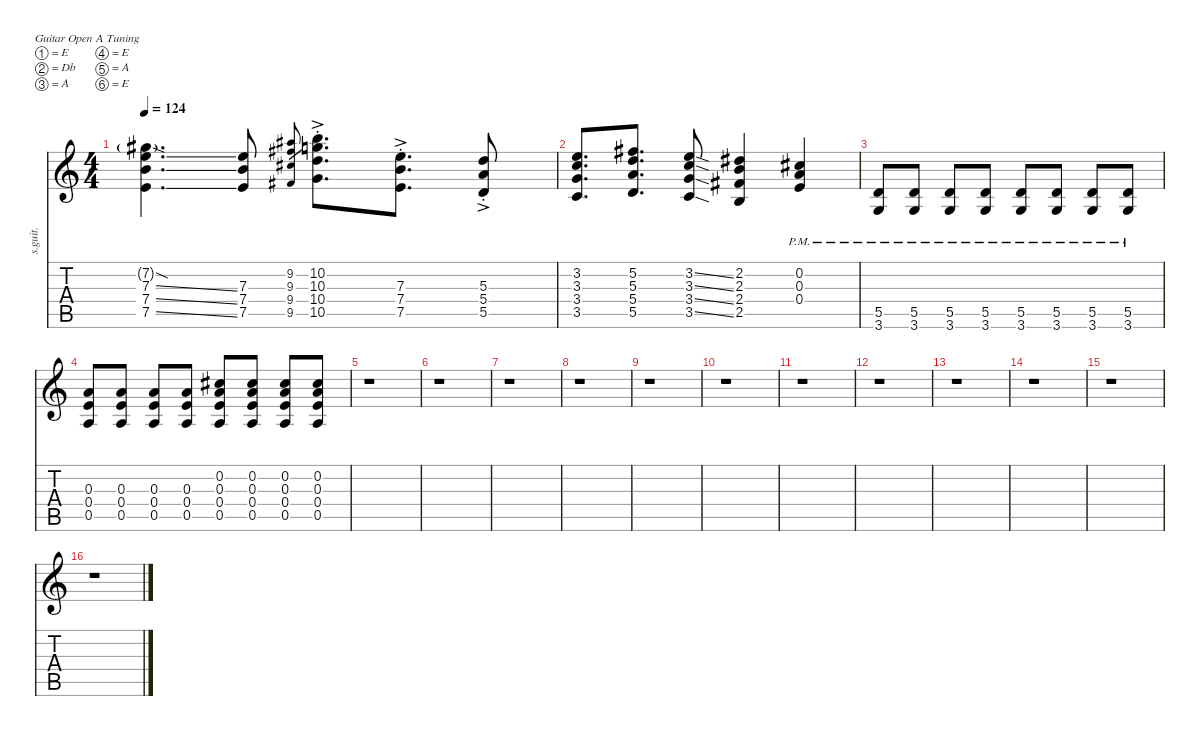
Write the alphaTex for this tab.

\defaultSystemsLayout 4
\hideDynamics
\bracketExtendMode nobrackets
\track ("Jack White (Rhythm Guitar)" "s.guit.") {instrument overdrivenguitar}
\staff {score tabs}
\tuning (E4 Db4 A3 E3 A2 E2)
\ts (4 4)
\tempo 124
\clef g2
\ks c
(7.2{sod g acc #} 7.3{ss} 7.4{ss} 7.5{ss}).4{d lyrics (0 "") lyrics (1 "") lyrics (2 "") lyrics (3 "") lyrics (4 "") dy mf} (7.3 7.4 7.5).8{lyrics (0 "") lyrics (1 "") lyrics (2 "") lyrics (3 "") lyrics (4 "")} (9.2{acc #} 9.3{acc #} 9.4{acc #} 9.5{acc #}).8{lyrics (0 "") lyrics (1 "") lyrics (2 "") lyrics (3 "") lyrics (4 "") gr dy p} (10.2{ac st} 10.3{ac st} 10.4{ac st} 10.5{ac st}).8{d lyrics (0 "") lyrics (1 "") lyrics (2 "") lyrics (3 "") lyrics (4 "")} (7.3{ac st} 7.4{ac st} 7.5{ac st}).8{d lyrics (0 "") lyrics (1 "") lyrics (2 "") lyrics (3 "") lyrics (4 "")} (5.3{ac st} 5.4{ac st} 5.5{ac st}).8{lyrics (0 "") lyrics (1 "") lyrics (2 "") lyrics (3 "") lyrics (4 "")} |
(3.2 3.3 3.4 3.5).8{d lyrics (0 "") lyrics (1 "") lyrics (2 "") lyrics (3 "") lyrics (4 "") dy mf} (5.2{acc #} 5.3 5.4 5.5).8{d lyrics (0 "") lyrics (1 "") lyrics (2 "") lyrics (3 "") lyrics (4 "")} (3.2{ss} 3.3{ss} 3.4{ss} 3.5{ss}).8{lyrics (0 "") lyrics (1 "") lyrics (2 "") lyrics (3 "") lyrics (4 "")} (2.2{acc #} 2.3 2.4{acc #} 2.5).4{lyrics (0 "") lyrics (1 "") lyrics (2 "") lyrics (3 "") lyrics (4 "")} (0.2{pm acc #} 0.3{pm} 0.4{pm}).4{lyrics (0 "") lyrics (1 "") lyrics (2 "") lyrics (3 "") lyrics (4 "")} |
(5.5{pm} 3.6{pm}).8{lyrics (0 "") lyrics (1 "") lyrics (2 "") lyrics (3 "") lyrics (4 "")} (5.5{pm} 3.6{pm}).8{lyrics (0 "") lyrics (1 "") lyrics (2 "") lyrics (3 "") lyrics (4 "")} (5.5{pm} 3.6{pm}).8{lyrics (0 "") lyrics (1 "") lyrics (2 "") lyrics (3 "") lyrics (4 "")} (5.5{pm} 3.6{pm}).8{lyrics (0 "") lyrics (1 "") lyrics (2 "") lyrics (3 "") lyrics (4 "")} (5.5{pm} 3.6{pm}).8{lyrics (0 "") lyrics (1 "") lyrics (2 "") lyrics (3 "") lyrics (4 "")} (5.5{pm} 3.6{pm}).8{lyrics (0 "") lyrics (1 "") lyrics (2 "") lyrics (3 "") lyrics (4 "")} (5.5{pm} 3.6{pm}).8{lyrics (0 "") lyrics (1 "") lyrics (2 "") lyrics (3 "") lyrics (4 "")} (5.5{pm} 3.6{pm}).8{lyrics (0 "") lyrics (1 "") lyrics (2 "") lyrics (3 "") lyrics (4 "")} |
(0.3 0.4 0.5).8{lyrics (0 "") lyrics (1 "") lyrics (2 "") lyrics (3 "") lyrics (4 "")} (0.3 0.4 0.5).8{lyrics (0 "") lyrics (1 "") lyrics (2 "") lyrics (3 "") lyrics (4 "")} (0.3 0.4 0.5).8{lyrics (0 "") lyrics (1 "") lyrics (2 "") lyrics (3 "") lyrics (4 "")} (0.3 0.4 0.5).8{lyrics (0 "") lyrics (1 "") lyrics (2 "") lyrics (3 "") lyrics (4 "")} (0.2{acc #} 0.3 0.4 0.5).8{lyrics (0 "") lyrics (1 "") lyrics (2 "") lyrics (3 "") lyrics (4 "")} (0.2{acc #} 0.3 0.4 0.5).8{lyrics (0 "") lyrics (1 "") lyrics (2 "") lyrics (3 "") lyrics (4 "")} (0.2{acc #} 0.3 0.4 0.5).8{lyrics (0 "") lyrics (1 "") lyrics (2 "") lyrics (3 "") lyrics (4 "")} (0.2{acc #} 0.3 0.4 0.5).8{lyrics (0 "") lyrics (1 "") lyrics (2 "") lyrics (3 "") lyrics (4 "")} |
r.1 |
r.1 |
r.1 |
r.1 |
r.1 |
r.1 |
r.1 |
r.1 |
r.1 |
r.1 |
r.1 |
r.1
